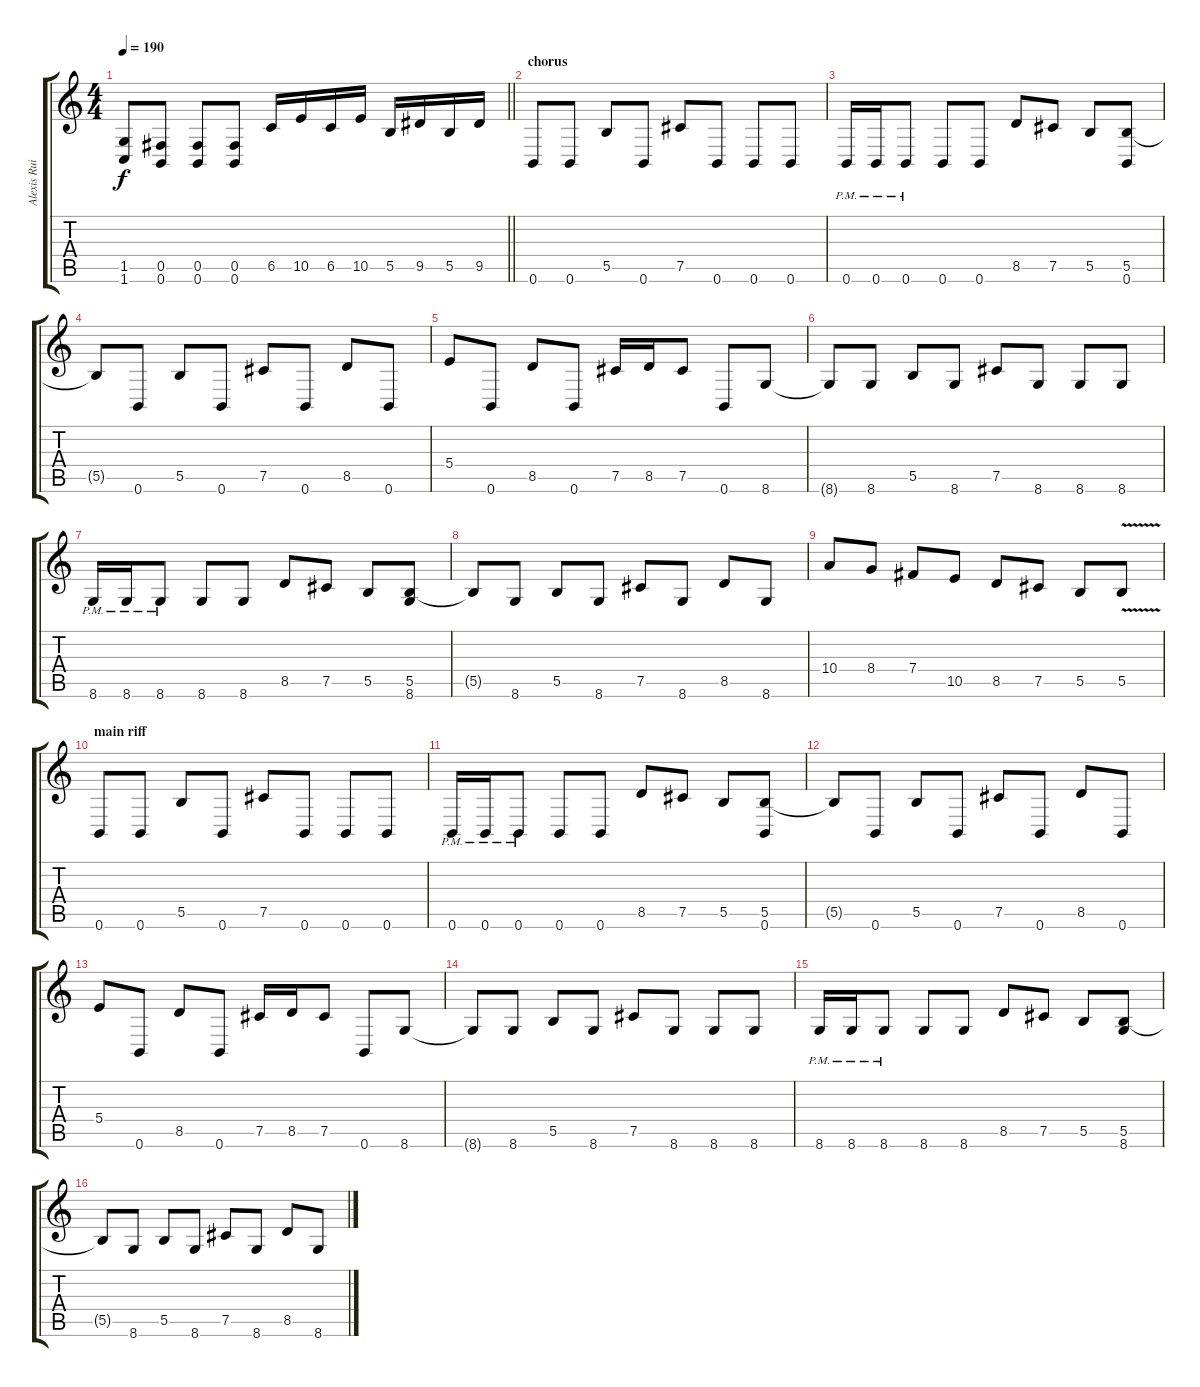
\track ("Alexis Ruiz (Guitarra 2)" "Alexis Rui") {instrument distortionguitar}
\staff {score tabs}
\tuning (Db4 Ab3 E3 B2 Gb2 B1) {hide}
\ts (4 4)
\tempo 190
\clef g2
\barLineRight lightlight
\ks c
(1.5 1.6).8{dy f} (0.5 0.6).8 (0.5 0.6).8 (0.5 0.6).8 6.5.16 10.5.16 6.5.16 10.5.16 5.5.16 9.5.16 5.5.16 9.5.16 |
\section ("" "chorus")
0.6.8 0.6.8 5.5.8 0.6.8 7.5.8 0.6.8 0.6.8 0.6.8 |
0.6{pm}.16 0.6{pm}.16 0.6{pm}.8 0.6.8 0.6.8 8.5.8 7.5.8 5.5.8 (5.5 0.6).8 |
5.5{t}.8 0.6.8 5.5.8 0.6.8 7.5.8 0.6.8 8.5.8 0.6.8 |
5.4.8 0.6.8 8.5.8 0.6.8 7.5.16 8.5.16 7.5.8 0.6.8 8.6.8 |
8.6{t}.8 8.6.8 5.5.8 8.6.8 7.5.8 8.6.8 8.6.8 8.6.8 |
8.6{pm}.16 8.6{pm}.16 8.6{pm}.8 8.6.8 8.6.8 8.5.8 7.5.8 5.5.8 (5.5 8.6).8 |
5.5{t}.8 8.6.8 5.5.8 8.6.8 7.5.8 8.6.8 8.5.8 8.6.8 |
10.4.8 8.4.8 7.4.8 10.5.8 8.5.8 7.5.8 5.5.8 5.5{v}.8 |
\section ("" "main riff")
0.6.8 0.6.8 5.5.8 0.6.8 7.5.8 0.6.8 0.6.8 0.6.8 |
0.6{pm}.16 0.6{pm}.16 0.6{pm}.8 0.6.8 0.6.8 8.5.8 7.5.8 5.5.8 (5.5 0.6).8 |
5.5{t}.8 0.6.8 5.5.8 0.6.8 7.5.8 0.6.8 8.5.8 0.6.8 |
5.4.8 0.6.8 8.5.8 0.6.8 7.5.16 8.5.16 7.5.8 0.6.8 8.6.8 |
8.6{t}.8 8.6.8 5.5.8 8.6.8 7.5.8 8.6.8 8.6.8 8.6.8 |
8.6{pm}.16 8.6{pm}.16 8.6{pm}.8 8.6.8 8.6.8 8.5.8 7.5.8 5.5.8 (5.5 8.6).8 |
5.5{t}.8 8.6.8 5.5.8 8.6.8 7.5.8 8.6.8 8.5.8 8.6.8
